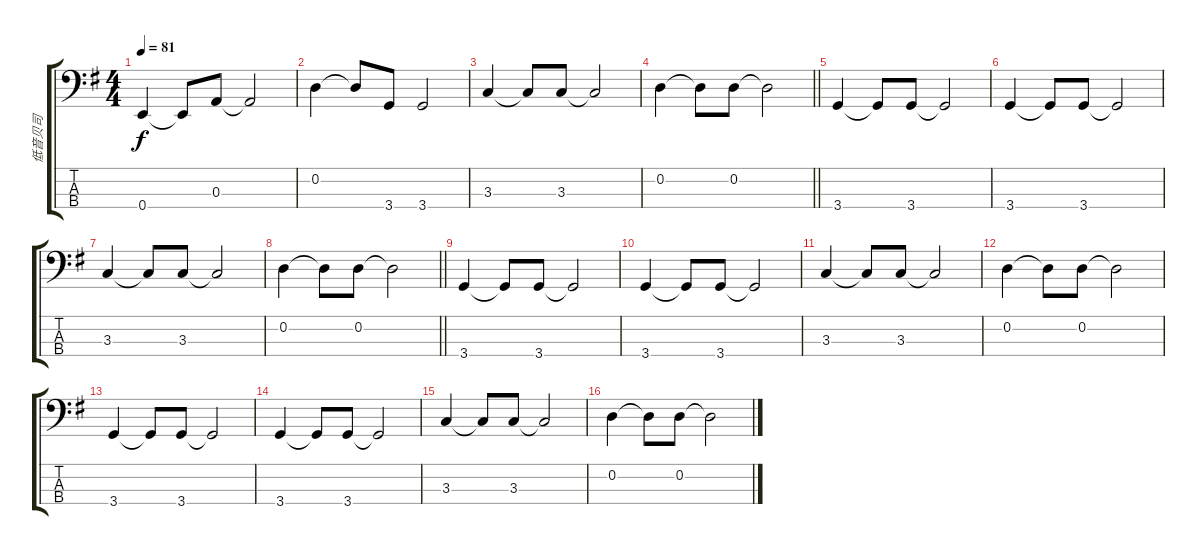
\track ("低音贝司" "低音贝司") {instrument electricbassfinger}
\staff {score tabs}
\tuning (G2 D2 A1 E1) {hide}
\ts (4 4)
\tempo 81
\clef f4
\ks g
0.4.4{dy f} 0.4{t}.8 0.3.8 0.3{t}.2 |
0.2.4 0.2{t}.8 3.4.8 3.4.2 |
3.3.4 3.3{t}.8 3.3.8 3.3{t}.2 |
\barLineRight lightlight
0.2.4 0.2{t}.8 0.2.8 0.2{t}.2 |
3.4.4 3.4{t}.8 3.4.8 3.4{t}.2 |
3.4.4 3.4{t}.8 3.4.8 3.4{t}.2 |
3.3.4 3.3{t}.8 3.3.8 3.3{t}.2 |
\barLineRight lightlight
0.2.4 0.2{t}.8 0.2.8 0.2{t}.2 |
3.4.4 3.4{t}.8 3.4.8 3.4{t}.2 |
3.4.4 3.4{t}.8 3.4.8 3.4{t}.2 |
3.3.4 3.3{t}.8 3.3.8 3.3{t}.2 |
0.2.4 0.2{t}.8 0.2.8 0.2{t}.2 |
3.4.4 3.4{t}.8 3.4.8 3.4{t}.2 |
3.4.4 3.4{t}.8 3.4.8 3.4{t}.2 |
3.3.4 3.3{t}.8 3.3.8 3.3{t}.2 |
0.2.4 0.2{t}.8 0.2.8 0.2{t}.2
